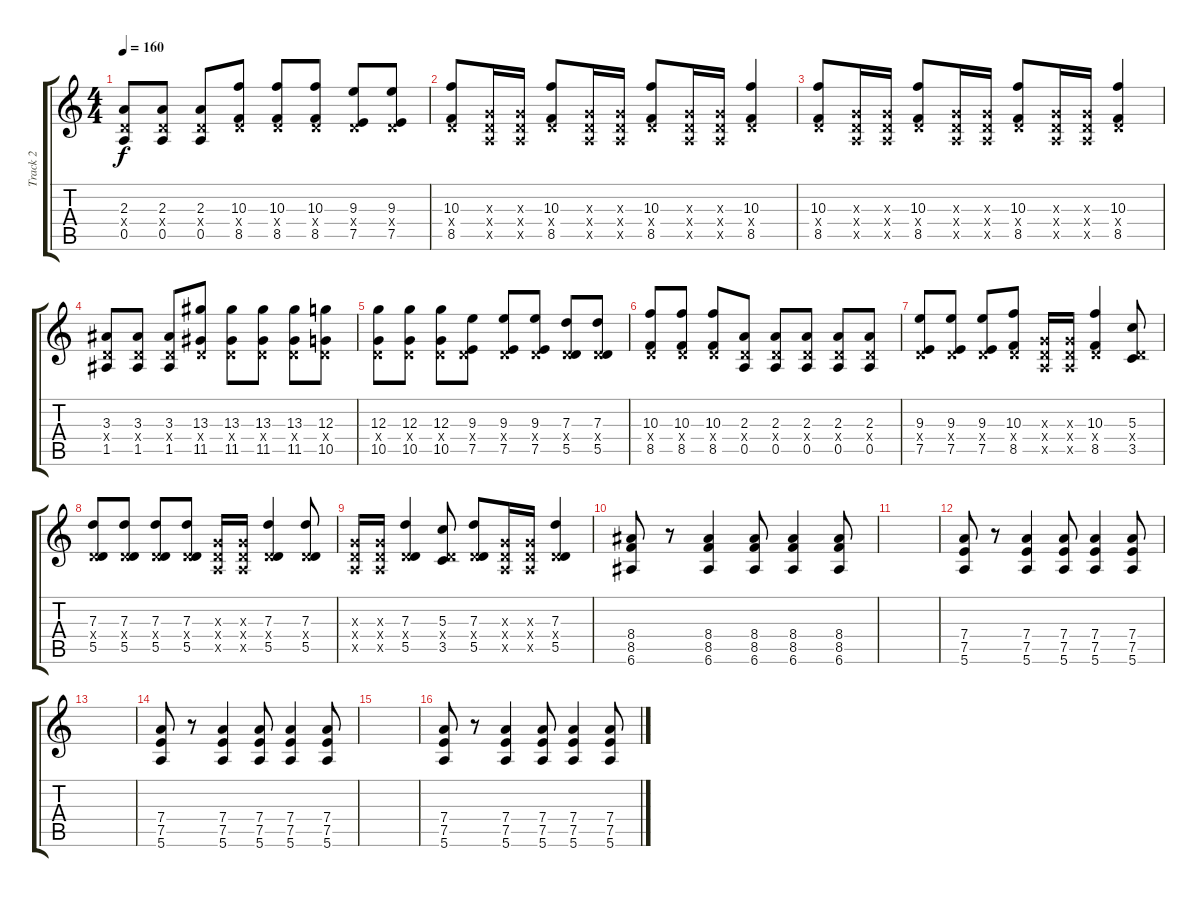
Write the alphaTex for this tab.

\track ("Track 2" "Track 2") {instrument overdrivenguitar}
\staff {score tabs}
\tuning (E4 B3 G3 D3 A2 E2) {hide}
\ts (4 4)
\tempo 160
\clef g2
\ks c
(2.3 0.4{x} 0.5).8{dy f} (2.3 0.4{x} 0.5).8 (2.3 0.4{x} 0.5).8 (10.3 0.4{x} 8.5).8 (10.3 0.4{x} 8.5).8 (10.3 0.4{x} 8.5).8 (9.3 0.4{x} 7.5).8 (9.3 0.4{x} 7.5).8 |
(10.3 0.4{x} 8.5).8 (0.3{x} 0.4{x} 0.5{x}).16 (0.3{x} 0.4{x} 0.5{x}).16 (10.3 0.4{x} 8.5).8 (0.3{x} 0.4{x} 0.5{x}).16 (0.3{x} 0.4{x} 0.5{x}).16 (10.3 0.4{x} 8.5).8 (0.3{x} 0.4{x} 0.5{x}).16 (0.3{x} 0.4{x} 0.5{x}).16 (10.3 0.4{x} 8.5).4 |
(10.3 0.4{x} 8.5).8 (0.3{x} 0.4{x} 0.5{x}).16 (0.3{x} 0.4{x} 0.5{x}).16 (10.3 0.4{x} 8.5).8 (0.3{x} 0.4{x} 0.5{x}).16 (0.3{x} 0.4{x} 0.5{x}).16 (10.3 0.4{x} 8.5).8 (0.3{x} 0.4{x} 0.5{x}).16 (0.3{x} 0.4{x} 0.5{x}).16 (10.3 0.4{x} 8.5).4 |
(3.3 0.4{x} 1.5).8 (3.3 0.4{x} 1.5).8 (3.3 0.4{x} 1.5).8 (13.3 0.4{x} 11.5).8 (13.3 0.4{x} 11.5).8 (13.3 0.4{x} 11.5).8 (13.3 0.4{x} 11.5).8 (12.3 0.4{x} 10.5).8 |
(12.3 0.4{x} 10.5).8 (12.3 0.4{x} 10.5).8 (12.3 0.4{x} 10.5).8 (9.3 0.4{x} 7.5).8 (9.3 0.4{x} 7.5).8 (9.3 0.4{x} 7.5).8 (7.3 0.4{x} 5.5).8 (7.3 0.4{x} 5.5).8 |
(10.3 0.4{x} 8.5).8 (10.3 0.4{x} 8.5).8 (10.3 0.4{x} 8.5).8 (2.3 0.4{x} 0.5).8 (2.3 0.4{x} 0.5).8 (2.3 0.4{x} 0.5).8 (2.3 0.4{x} 0.5).8 (2.3 0.4{x} 0.5).8 |
(9.3 0.4{x} 7.5).8 (9.3 0.4{x} 7.5).8 (9.3 0.4{x} 7.5).8 (10.3 0.4{x} 8.5).8 (0.3{x} 0.4{x} 0.5{x}).16 (0.3{x} 0.4{x} 0.5{x}).16 (10.3 0.4{x} 8.5).4 (5.3 0.4{x} 3.5).8 |
(7.3 0.4{x} 5.5).8 (7.3 0.4{x} 5.5).8 (7.3 0.4{x} 5.5).8 (7.3 0.4{x} 5.5).8 (0.3{x} 0.4{x} 0.5{x}).16 (0.3{x} 0.4{x} 0.5{x}).16 (7.3 0.4{x} 5.5).4 (7.3 0.4{x} 5.5).8 |
(0.3{x} 0.4{x} 0.5{x}).16 (0.3{x} 0.4{x} 0.5{x}).16 (7.3 0.4{x} 5.5).4 (5.3 0.4{x} 3.5).8 (7.3 0.4{x} 5.5).8 (0.3{x} 0.4{x} 0.5{x}).16 (0.3{x} 0.4{x} 0.5{x}).16 (7.3 0.4{x} 5.5).4 |
(8.4 8.5 6.6).8 r.8 (8.4 8.5 6.6).4 (8.4 8.5 6.6).8 (8.4 8.5 6.6).4 (8.4 8.5 6.6).8 |
|
(7.4 7.5 5.6).8 r.8 (7.4 7.5 5.6).4 (7.4 7.5 5.6).8 (7.4 7.5 5.6).4 (7.4 7.5 5.6).8 |
|
(7.4 7.5 5.6).8 r.8 (7.4 7.5 5.6).4 (7.4 7.5 5.6).8 (7.4 7.5 5.6).4 (7.4 7.5 5.6).8 |
|
(7.4 7.5 5.6).8 r.8 (7.4 7.5 5.6).4 (7.4 7.5 5.6).8 (7.4 7.5 5.6).4 (7.4 7.5 5.6).8
